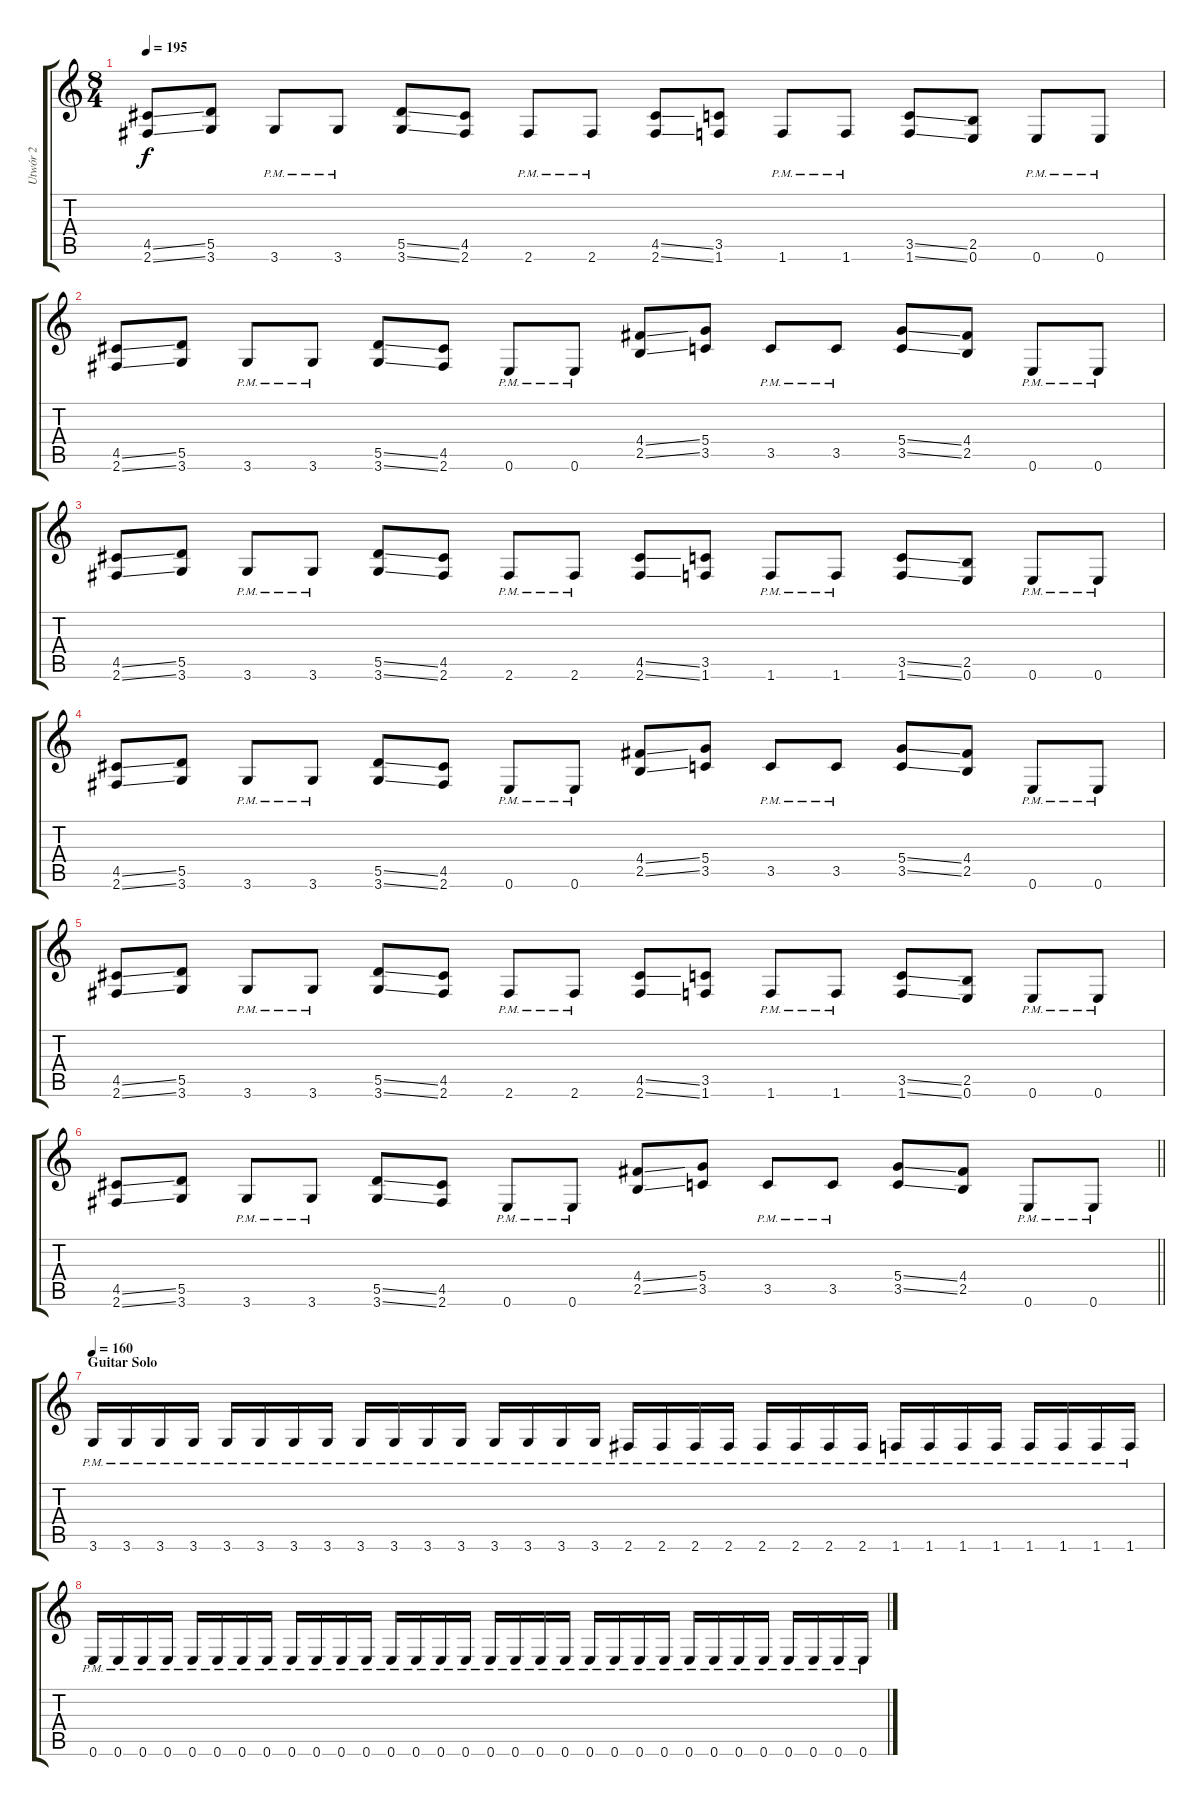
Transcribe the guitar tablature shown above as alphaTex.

\track ("Utwór 2" "Utwór 2") {instrument distortionguitar}
\staff {score tabs}
\tuning (E4 B3 G3 D3 A2 E2) {hide}
\ts (8 4)
\tempo 195
\clef g2
\ks c
(4.5{ss} 2.6{ss}).8{dy f} (5.5 3.6).8 3.6{pm}.8 3.6{pm}.8 (5.5{ss} 3.6{ss}).8 (4.5 2.6).8 2.6{pm}.8 2.6{pm}.8 (4.5{ss} 2.6{ss}).8 (3.5 1.6).8 1.6{pm}.8 1.6{pm}.8 (3.5{ss} 1.6{ss}).8 (2.5 0.6).8 0.6{pm}.8 0.6{pm}.8 |
(4.5{ss} 2.6{ss}).8 (5.5 3.6).8 3.6{pm}.8 3.6{pm}.8 (5.5{ss} 3.6{ss}).8 (4.5 2.6).8 0.6{pm}.8 0.6{pm}.8 (4.4{ss} 2.5{ss}).8 (5.4 3.5).8 3.5{pm}.8 3.5{pm}.8 (5.4{ss} 3.5{ss}).8 (4.4 2.5).8 0.6{pm}.8 0.6{pm}.8 |
(4.5{ss} 2.6{ss}).8 (5.5 3.6).8 3.6{pm}.8 3.6{pm}.8 (5.5{ss} 3.6{ss}).8 (4.5 2.6).8 2.6{pm}.8 2.6{pm}.8 (4.5{ss} 2.6{ss}).8 (3.5 1.6).8 1.6{pm}.8 1.6{pm}.8 (3.5{ss} 1.6{ss}).8 (2.5 0.6).8 0.6{pm}.8 0.6{pm}.8 |
(4.5{ss} 2.6{ss}).8 (5.5 3.6).8 3.6{pm}.8 3.6{pm}.8 (5.5{ss} 3.6{ss}).8 (4.5 2.6).8 0.6{pm}.8 0.6{pm}.8 (4.4{ss} 2.5{ss}).8 (5.4 3.5).8 3.5{pm}.8 3.5{pm}.8 (5.4{ss} 3.5{ss}).8 (4.4 2.5).8 0.6{pm}.8 0.6{pm}.8 |
(4.5{ss} 2.6{ss}).8 (5.5 3.6).8 3.6{pm}.8 3.6{pm}.8 (5.5{ss} 3.6{ss}).8 (4.5 2.6).8 2.6{pm}.8 2.6{pm}.8 (4.5{ss} 2.6{ss}).8 (3.5 1.6).8 1.6{pm}.8 1.6{pm}.8 (3.5{ss} 1.6{ss}).8 (2.5 0.6).8 0.6{pm}.8 0.6{pm}.8 |
\barLineRight lightlight
(4.5{ss} 2.6{ss}).8 (5.5 3.6).8 3.6{pm}.8 3.6{pm}.8 (5.5{ss} 3.6{ss}).8 (4.5 2.6).8 0.6{pm}.8 0.6{pm}.8 (4.4{ss} 2.5{ss}).8 (5.4 3.5).8 3.5{pm}.8 3.5{pm}.8 (5.4{ss} 3.5{ss}).8 (4.4 2.5).8 0.6{pm}.8 0.6{pm}.8 |
\section ("" "Guitar Solo")
\tempo 160
3.6{pm}.16 3.6{pm}.16 3.6{pm}.16 3.6{pm}.16 3.6{pm}.16 3.6{pm}.16 3.6{pm}.16 3.6{pm}.16 3.6{pm}.16 3.6{pm}.16 3.6{pm}.16 3.6{pm}.16 3.6{pm}.16 3.6{pm}.16 3.6{pm}.16 3.6{pm}.16 2.6{pm}.16 2.6{pm}.16 2.6{pm}.16 2.6{pm}.16 2.6{pm}.16 2.6{pm}.16 2.6{pm}.16 2.6{pm}.16 1.6{pm}.16 1.6{pm}.16 1.6{pm}.16 1.6{pm}.16 1.6{pm}.16 1.6{pm}.16 1.6{pm}.16 1.6{pm}.16 |
0.6{pm}.16 0.6{pm}.16 0.6{pm}.16 0.6{pm}.16 0.6{pm}.16 0.6{pm}.16 0.6{pm}.16 0.6{pm}.16 0.6{pm}.16 0.6{pm}.16 0.6{pm}.16 0.6{pm}.16 0.6{pm}.16 0.6{pm}.16 0.6{pm}.16 0.6{pm}.16 0.6{pm}.16 0.6{pm}.16 0.6{pm}.16 0.6{pm}.16 0.6{pm}.16 0.6{pm}.16 0.6{pm}.16 0.6{pm}.16 0.6{pm}.16 0.6{pm}.16 0.6{pm}.16 0.6{pm}.16 0.6{pm}.16 0.6{pm}.16 0.6{pm}.16 0.6{pm}.16
